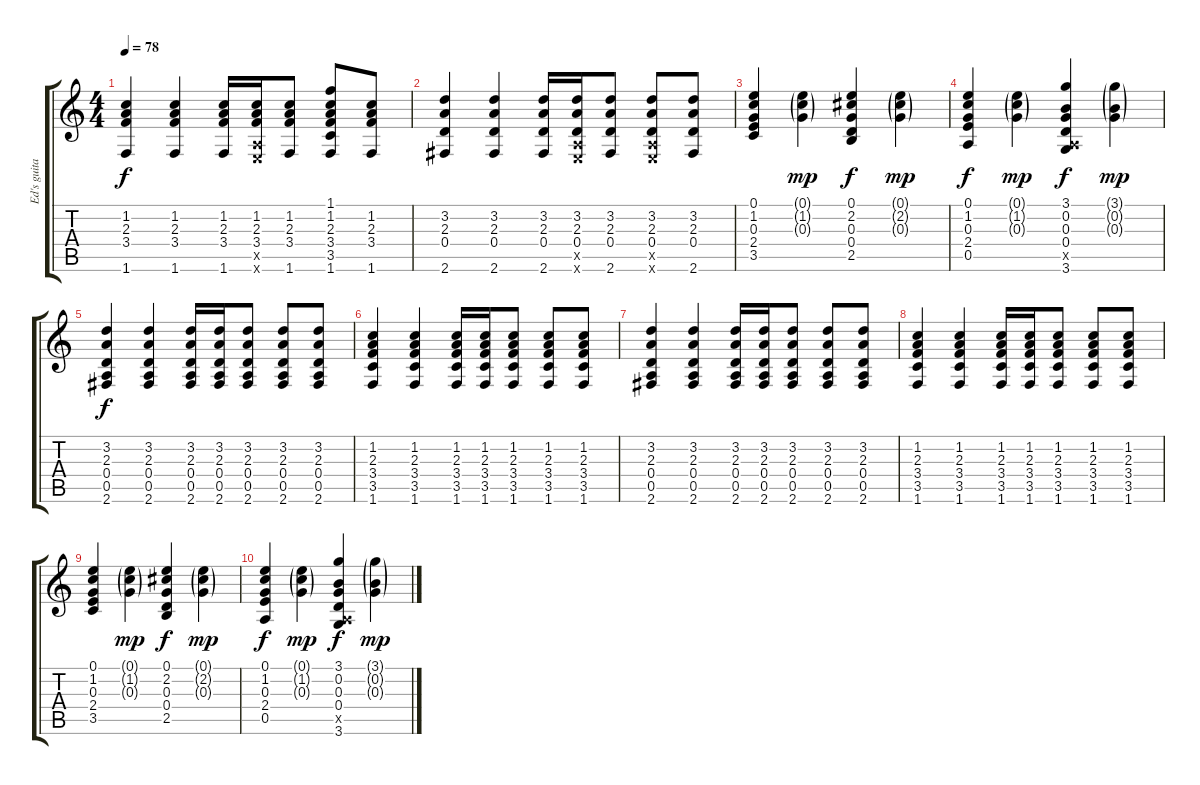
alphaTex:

\track ("Ed's guitar" "Ed's guita") {instrument electricguitarclean}
\staff {score tabs}
\tuning (E4 B3 G3 D3 A2 E2) {hide}
\ts (4 4)
\tempo 78
\clef g2
\ks c
(1.2 2.3 3.4 1.6).4{dy f} (1.2 2.3 3.4 1.6).4 (1.2 2.3 3.4 1.6).16 (1.2 2.3 3.4 0.5{x} 0.6{x}).16 (1.2 2.3 3.4 1.6).8 (1.1 1.2 2.3 3.4 3.5 1.6).8 (1.2 2.3 3.4 1.6).8 |
(3.2 2.3 0.4 2.6).4 (3.2 2.3 0.4 2.6).4 (3.2 2.3 0.4 2.6).16 (3.2 2.3 0.4 0.5{x} 0.6{x}).16 (3.2 2.3 0.4 2.6).8 (3.2 2.3 0.4 0.5{x} 0.6{x}).8 (3.2 2.3 0.4 2.6).8 |
(0.1 1.2 0.3 2.4 3.5).4{volume 10 instrument electricguitarclean} (0.1{g} 1.2{g} 0.3{g}).4{dy mp} (0.1 2.2 0.3 0.4 2.5).4{dy f} (0.1{g} 2.2{g} 0.3{g}).4{dy mp} |
(0.1 1.2 0.3 2.4 0.5).4{dy f} (0.1{g} 1.2{g} 0.3{g}).4{dy mp} (3.1 0.2 0.3 0.4 0.5{x} 3.6).4{dy f} (3.1{g} 0.2{g} 0.3{g}).4{dy mp} |
(3.2 2.3 0.4 0.5 2.6).4{dy f volume 14 instrument distortionguitar} (3.2 2.3 0.4 0.5 2.6).4 (3.2 2.3 0.4 0.5 2.6).16 (3.2 2.3 0.4 0.5 2.6).16 (3.2 2.3 0.4 0.5 2.6).8 (3.2 2.3 0.4 0.5 2.6).8 (3.2 2.3 0.4 0.5 2.6).8 |
(1.2 2.3 3.4 3.5 1.6).4 (1.2 2.3 3.4 3.5 1.6).4 (1.2 2.3 3.4 3.5 1.6).16 (1.2 2.3 3.4 3.5 1.6).16 (1.2 2.3 3.4 3.5 1.6).8 (1.2 2.3 3.4 3.5 1.6).8 (1.2 2.3 3.4 3.5 1.6).8 |
(3.2 2.3 0.4 0.5 2.6).4 (3.2 2.3 0.4 0.5 2.6).4 (3.2 2.3 0.4 0.5 2.6).16 (3.2 2.3 0.4 0.5 2.6).16 (3.2 2.3 0.4 0.5 2.6).8 (3.2 2.3 0.4 0.5 2.6).8 (3.2 2.3 0.4 0.5 2.6).8 |
(1.2 2.3 3.4 3.5 1.6).4 (1.2 2.3 3.4 3.5 1.6).4 (1.2 2.3 3.4 3.5 1.6).16 (1.2 2.3 3.4 3.5 1.6).16 (1.2 2.3 3.4 3.5 1.6).8 (1.2 2.3 3.4 3.5 1.6).8 (1.2 2.3 3.4 3.5 1.6).8 |
(0.1 1.2 0.3 2.4 3.5).4{volume 10 instrument electricguitarclean} (0.1{g} 1.2{g} 0.3{g}).4{dy mp} (0.1 2.2 0.3 0.4 2.5).4{dy f} (0.1{g} 2.2{g} 0.3{g}).4{dy mp} |
(0.1 1.2 0.3 2.4 0.5).4{dy f} (0.1{g} 1.2{g} 0.3{g}).4{dy mp} (3.1 0.2 0.3 0.4 0.5{x} 3.6).4{dy f} (3.1{g} 0.2{g} 0.3{g}).4{dy mp}
